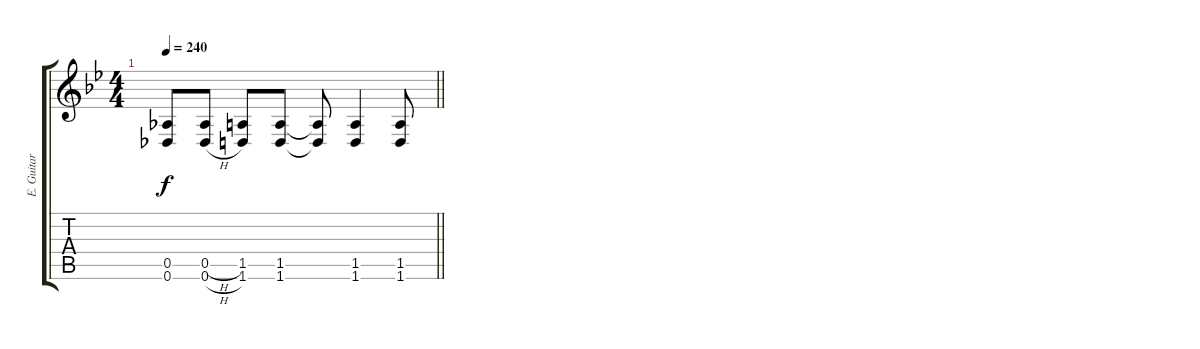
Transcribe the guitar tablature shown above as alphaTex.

\track ("E. Guitar II" "E. Guitar ") {instrument distortionguitar}
\staff {score tabs}
\tuning (Eb4 Bb3 Gb3 Db3 Ab2 Db2) {hide}
\ts (4 4)
\tempo 240
\clef g2
\barLineRight lightlight
\ks bb
(0.5 0.6).8{dy f} (0.5{h} 0.6{h}).8 (1.5 1.6).8 (1.5 1.6).8 (1.5{t} 1.6{t}).8 (1.5 1.6).4 (1.5 1.6).8
